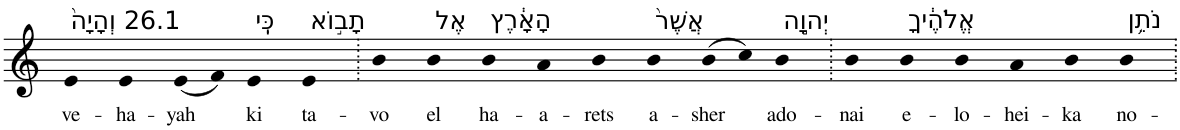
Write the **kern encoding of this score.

**kern	**text
*part1	*part1
*staff1	*staff1
*I"Piano	*
*I'Pno	*
*clefG2	*
*k[]	*
=1	=1
!LO:TX:a:t=26.1 וְהָיָה֙	!
!	!LO:LY:b
4e	ve-
!	!LO:LY:b
4e	-ha-
!	!LO:LY:b
(8e	-yah
8f)	.
!LO:TX:a:t=כִּֽי	!
!	!LO:LY:b
4e	ki
!LO:TX:a:t=תָב֣וֹא	!
!	!LO:LY:b
4e	ta-
=2.	=2.
!	!LO:LY:b
4b	-vo
!LO:TX:a:t=אֶל	!
!	!LO:LY:b
4b	el
!LO:TX:a:t=הָאָ֔רֶץ	!
!	!LO:LY:b
4b	ha-
!	!LO:LY:b
4a	-a-
!	!LO:LY:b
4b	-rets
!LO:TX:a:t=אֲשֶׁר֙	!
!	!LO:LY:b
4b	a-
!	!LO:LY:b
(8b	-sher
8cc)	.
!LO:TX:a:t=יְהוָ֣ה	!
!	!LO:LY:b
4b	ado-
=3.	=3.
!	!LO:LY:b
4b	-nai
!LO:TX:a:t=אֱלֹהֶ֔יךָ	!
!	!LO:LY:b
4b	e-
!	!LO:LY:b
4b	-lo-
!	!LO:LY:b
4a	-hei-
!	!LO:LY:b
4b	-ka
!LO:TX:a:t=נֹתֵ֥ן	!
!	!LO:LY:b
4b	no-
=.	=.
*-	*-
